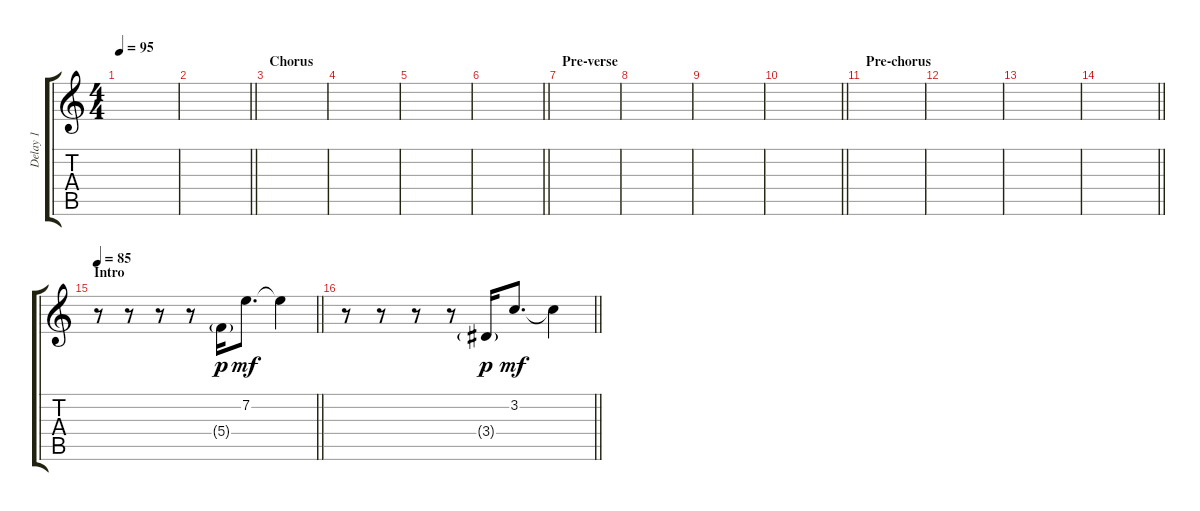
\track ("Delay 1" "Delay 1") {instrument electricguitarclean}
\staff {score tabs}
\tuning (D4 A3 F3 C3 G2 C2) {hide}
\ts (4 4)
\tempo 95
\clef g2
\ks c
|
\barLineRight lightlight
|
\section ("" "Chorus")
|
|
|
\barLineRight lightlight
|
\section ("" "Pre-verse")
|
|
|
\barLineRight lightlight
|
\section ("" "Pre-chorus")
|
|
|
\barLineRight lightlight
|
\section ("" "Intro")
\tempo 85
\barLineRight lightlight
r.8 r.8 r.8 r.8 5.4{g}.16{dy p} 7.2.8{d dy mf} 7.2{t}.4 |
\barLineRight lightlight
r.8 r.8 r.8 r.8 3.4{g}.16{dy p} 3.2.8{d dy mf} 3.2{t}.4
